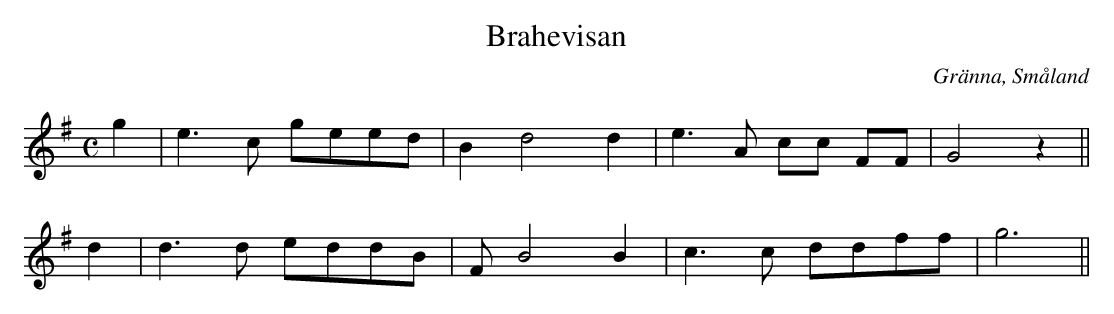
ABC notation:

X:1
T:Brahevisan
O:Gränna, Småland
M:C
L:1/8
K:G
g2|e3 c geed|B2 d4 d2|e3 A cc FF|G4 z2||
d2|d3 d eddB|F B4 B2|c3 c ddff|g6||
